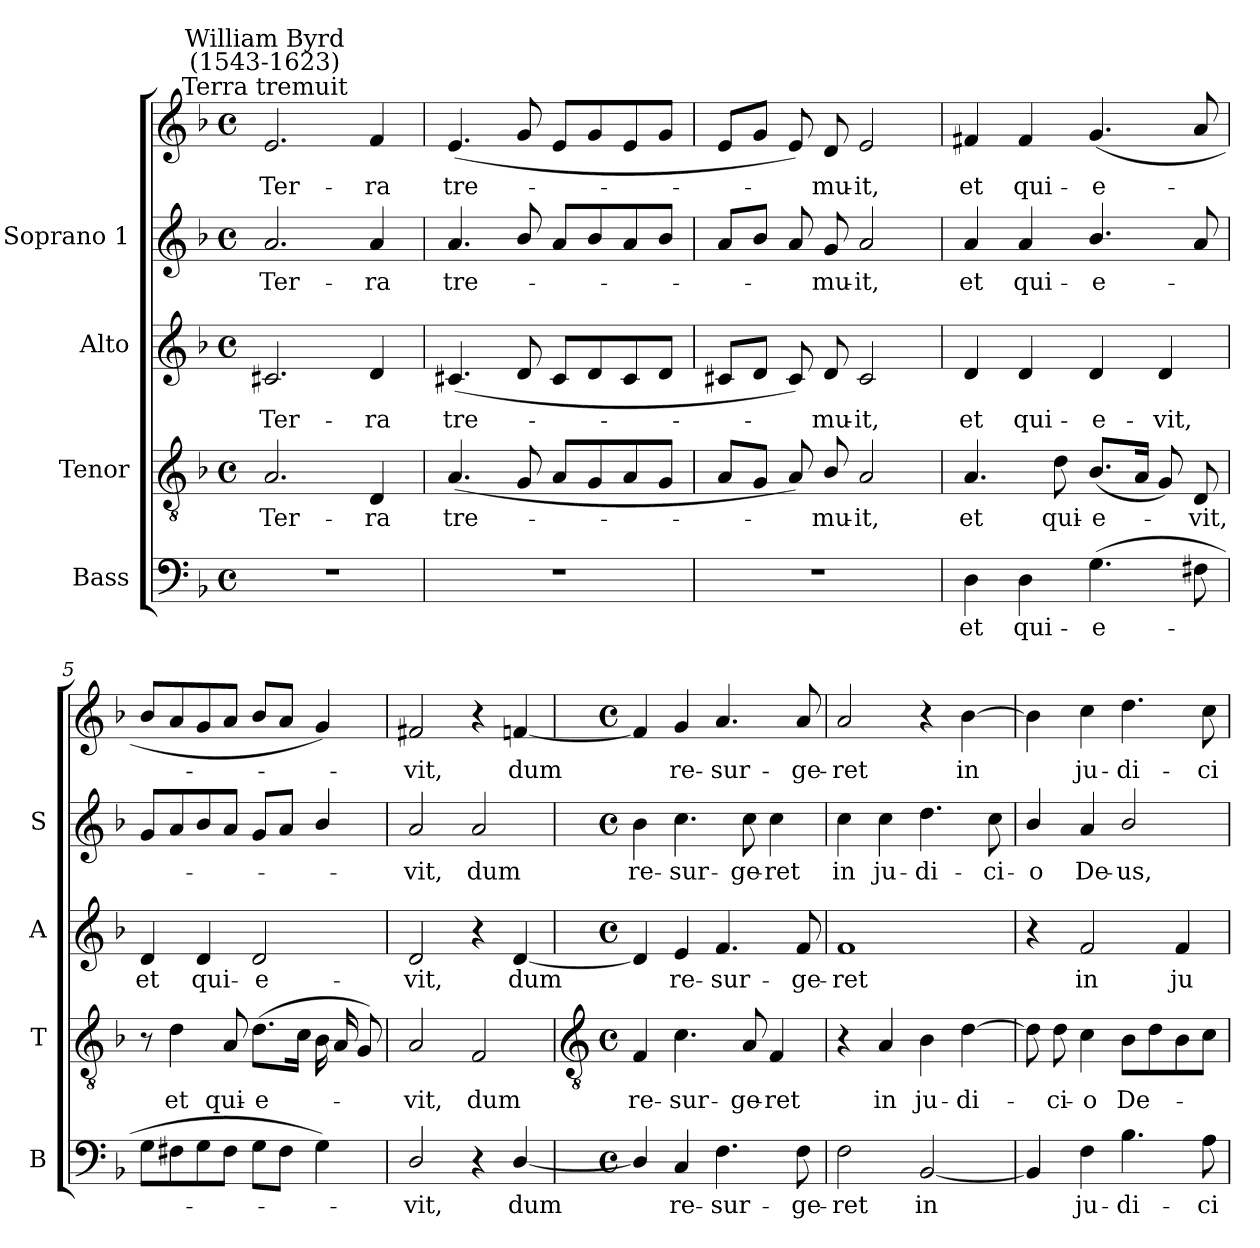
**kern	**text	**kern	**text	**kern	**text	**kern	**text	**kern	**text
*part4	*part4	*part3	*part3	*part2	*part2	*part1	*part1	*part1	*part1
*staff5	*staff5	*staff4	*staff4	*staff3	*staff3	*staff2	*staff2	*staff1	*staff1
*I"Bass	*	*I"Tenor	*	*I"Alto	*	*I"Soprano 1	*	*	*
*I'B	*	*I'T	*	*I'A	*	*I'S	*	*	*
*clefF4	*	*clefGv2	*	*clefG2	*	*clefG2	*	*clefG2	*
*k[b-]	*	*k[b-]	*	*k[b-]	*	*k[b-]	*	*k[b-]	*
*F:	*	*F:	*	*F:	*	*F:	*	*F:	*
*M4/4	*	*M4/4	*	*M4/4	*	*M4/4	*	*M4/4	*
*met(c)	*	*met(c)	*	*met(c)	*	*met(c)	*	*met(c)	*
=1	=1	=1	=1	=1	=1	=1	=1	=1	=1
!	!	!	!	!	!	!	!	!LO:TX:a:cj:t=Terra tremuit	!
!	!	!	!	!	!	!	!	!LO:TX:a:cj:t=William Byrd\n(1543-1623)	!
!	!	!	!LO:LY:b	!	!LO:LY:b	!	!LO:LY:b	!	!LO:LY:b
1r	.	2.A	Ter-	2.c#X	Ter-	2.a	Ter-	2.e	Ter-
!	!	!	!LO:LY:b	!	!LO:LY:b	!	!LO:LY:b	!	!LO:LY:b
.	.	4D	-ra	4d	-ra	4a	-ra	4f	-ra
=2	=2	=2	=2	=2	=2	=2	=2	=2	=2
!	!	!	!LO:LY:b	!	!LO:LY:b	!	!LO:LY:b	!	!LO:LY:b
1r	.	(<4.A	tre-	(<4.c#X	tre-	4.a	tre-	(<4.e	tre-
.	.	8G	.	8d	.	8b-/	.	8g	.
.	.	8AL	.	8c#L	.	8aL	.	8eL	.
.	.	8G	.	8d	.	8b-	.	8g	.
.	.	8A	.	8c#	.	8a	.	8e	.
.	.	8GJ	.	8dJ	.	8b-J	.	8gJ	.
=3	=3	=3	=3	=3	=3	=3	=3	=3	=3
1r	.	8AL	.	8c#XL	.	8aL	.	8eL	.
.	.	8GJ	.	8dJ	.	8b-J	.	8gJ	.
.	.	8A)	.	8c#)	.	8a	.	8e)	.
!	!	!	!LO:LY:b	!	!LO:LY:b	!	!LO:LY:b	!	!LO:LY:b
.	.	8B-/	mu-	8d	mu-	8g	mu-	8d	mu-
!	!	!	!LO:LY:b	!	!LO:LY:b	!	!LO:LY:b	!	!LO:LY:b
.	.	2A	-it,	2c#	-it,	2a	-it,	2e	-it,
=4	=4	=4	=4	=4	=4	=4	=4	=4	=4
!	!LO:LY:b	!	!LO:LY:b	!	!LO:LY:b	!	!LO:LY:b	!	!LO:LY:b
4D	et	4.A	et	4d	et	4a	et	4f#X	et
!	!LO:LY:b	!	!	!	!LO:LY:b	!	!LO:LY:b	!	!LO:LY:b
4D	qui-	.	.	4d	qui-	4a	qui-	4f#	qui-
!	!	!	!LO:LY:b	!	!	!	!	!	!
.	.	8d	qui-	.	.	.	.	.	.
!	!LO:LY:b	!	!LO:LY:b	!	!LO:LY:b	!	!LO:LY:b	!	!LO:LY:b
(>4.G	-e-	(<8.B-L	-e-	4d	-e-	4.b-/	-e-	(<4.g	-e-
.	.	16AJ	.	.	.	.	.	.	.
!	!	!	!	!	!LO:LY:b	!	!	!	!
.	.	8G)	.	4d	-vit,	.	.	.	.
!	!	!	!LO:LY:b	!	!	!	!	!	!
8F#X	.	8D	vit,	.	.	8a	.	8a	.
=5	=5	=5	=5	=5	=5	=5	=5	=5	=5
!	!	!	!	!	!LO:LY:b	!	!	!	!
8GL	.	8r	.	4d	et	8gL	.	8b-L	.
!	!	!	!LO:LY:b	!	!	!	!	!	!
8F#X	.	4d	et	.	.	8a	.	8a	.
!	!	!	!	!	!LO:LY:b	!	!	!	!
8G	.	.	.	4d	qui-	8b-	.	8g	.
!	!	!	!LO:LY:b	!	!	!	!	!	!
8F#J	.	8A	qui-	.	.	8aJ	.	8aJ	.
!	!	!	!LO:LY:b	!	!LO:LY:b	!	!	!	!
8GL	.	(<8.dL	-e-	2d	-e-	8gL	.	8b-L	.
8F#J	.	.	.	.	.	8aJ	.	8aJ	.
.	.	16cJ	.	.	.	.	.	.	.
4G)	.	16B-LL	.	.	.	4b-/	.	4g)	.
.	.	16A	.	.	.	.	.	.	.
.	.	8GJ)	.	.	.	.	.	.	.
=6	=6	=6	=6	=6	=6	=6	=6	=6	=6
!	!LO:LY:b	!	!LO:LY:b	!	!LO:LY:b	!	!LO:LY:b	!	!LO:LY:b
2D/	vit,	2A	-vit,	2d	-vit,	2a	vit,	2f#X	vit,
!	!	!	!LO:LY:b	!	!	!	!LO:LY:b	!	!
4r	.	2F	dum	4r	.	2a	dum	4r	.
!	!LO:LY:b	!	!	!	!LO:LY:b	!	!	!	!LO:LY:b
[4D/	dum	.	.	[4d	dum	.	.	[4fn	dum
!!LO:LB:g=z
=7	=7	=7	=7	=7	=7	=7	=7	=7	=7
*	*	*clefGv2	*	*	*	*	*	*	*
*M4/4	*	*M4/4	*	*M4/4	*	*M4/4	*	*M4/4	*
*met(c)	*	*met(c)	*	*met(c)	*	*met(c)	*	*met(c)	*
!	!	!	!LO:LY:b	!	!	!	!LO:LY:b	!	!
4D/]	.	4F	re-	4d]	.	4b-	-re-	4fn]	.
!	!LO:LY:b	!	!LO:LY:b	!	!LO:LY:b	!	!LO:LY:b	!	!LO:LY:b
4C	re-	4.c	-sur-	4e	re-	4.cc	-sur-	4g	re-
!	!LO:LY:b	!	!	!	!LO:LY:b	!	!	!	!LO:LY:b
4.F	-sur-	.	.	4.f	-sur-	.	.	4.a	-sur-
!	!	!	!LO:LY:b	!	!	!	!LO:LY:b	!	!
.	.	8A	-ge-	.	.	8cc	-ge-	.	.
!	!	!	!LO:LY:b	!	!	!	!LO:LY:b	!	!
.	.	4F	-ret	.	.	4cc	-ret	.	.
!	!LO:LY:b	!	!	!	!LO:LY:b	!	!	!	!LO:LY:b
8F	-ge-	.	.	8f	-ge-	.	.	8a	-ge-
=8	=8	=8	=8	=8	=8	=8	=8	=8	=8
!	!LO:LY:b	!	!	!	!LO:LY:b	!	!LO:LY:b	!	!LO:LY:b
2F	-ret	4r	.	1f	-ret	4cc	in	2a	ret
!	!	!	!LO:LY:b	!	!	!	!LO:LY:b	!	!
.	.	4A	in	.	.	4cc	ju-	.	.
!	!LO:LY:b	!	!LO:LY:b	!	!	!	!LO:LY:b	!	!
[2BB-	in	4B-	ju-	.	.	4.dd	-di-	4r	.
!	!	!	!LO:LY:b	!	!	!	!	!	!LO:LY:b
.	.	[4d	-di-	.	.	.	.	[4b-	in
!	!	!	!	!	!	!	!LO:LY:b	!	!
.	.	.	.	.	.	8cc	-ci-	.	.
=9	=9	=9	=9	=9	=9	=9	=9	=9	=9
!	!	!	!	!	!	!	!LO:LY:b	!	!
4BB-]	.	8d]	.	4r	.	4b-/	-o	4b-]	.
!	!	!	!LO:LY:b	!	!	!	!	!	!
.	.	8d	ci-	.	.	.	.	.	.
!	!LO:LY:b	!	!LO:LY:b	!	!LO:LY:b	!	!LO:LY:b	!	!LO:LY:b
4F	ju-	4c	-o	2f	in	4a	De-	4cc	-ju-
!	!LO:LY:b	!	!LO:LY:b	!	!	!	!LO:LY:b	!	!LO:LY:b
4.B-	-di-	8B-L	De-	.	.	2b-/	-us,	4.dd	-di-
.	.	8d	.	.	.	.	.	.	.
!	!	!	!	!	!LO:LY:b	!	!	!	!
.	.	8B-	.	4f	ju-	.	.	.	.
!	!LO:LY:b	!	!	!	!	!	!	!	!LO:LY:b
8A	-ci-	8cJ	.	.	.	.	.	8cc	-ci-
=	=	=	=	=	=	=	=	=	=
*-	*-	*-	*-	*-	*-	*-	*-	*-	*-
